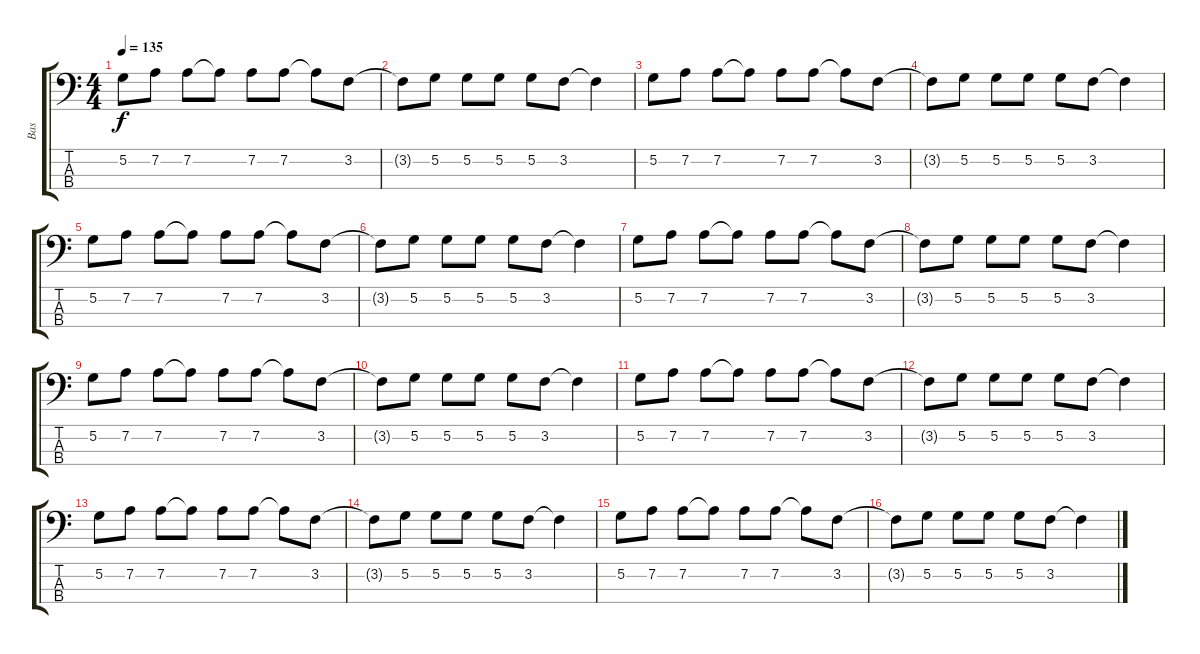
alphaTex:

\track ("Bas" "Bas") {instrument electricbassfinger}
\staff {score tabs}
\tuning (G2 D2 A1 E1) {hide}
\ts (4 4)
\tempo 135
\clef f4
\ks c
5.2.8{dy f} 7.2.8 7.2.8 7.2{t}.8 7.2.8 7.2.8 7.2{t}.8 3.2.8 |
3.2{t}.8 5.2.8 5.2.8 5.2.8 5.2.8 3.2.8 3.2{t}.4 |
5.2.8 7.2.8 7.2.8 7.2{t}.8 7.2.8 7.2.8 7.2{t}.8 3.2.8 |
3.2{t}.8 5.2.8 5.2.8 5.2.8 5.2.8 3.2.8 3.2{t}.4 |
5.2.8 7.2.8 7.2.8 7.2{t}.8 7.2.8 7.2.8 7.2{t}.8 3.2.8 |
3.2{t}.8 5.2.8 5.2.8 5.2.8 5.2.8 3.2.8 3.2{t}.4 |
5.2.8 7.2.8 7.2.8 7.2{t}.8 7.2.8 7.2.8 7.2{t}.8 3.2.8 |
3.2{t}.8 5.2.8 5.2.8 5.2.8 5.2.8 3.2.8 3.2{t}.4 |
5.2.8 7.2.8 7.2.8 7.2{t}.8 7.2.8 7.2.8 7.2{t}.8 3.2.8 |
3.2{t}.8 5.2.8 5.2.8 5.2.8 5.2.8 3.2.8 3.2{t}.4 |
5.2.8 7.2.8 7.2.8 7.2{t}.8 7.2.8 7.2.8 7.2{t}.8 3.2.8 |
3.2{t}.8 5.2.8 5.2.8 5.2.8 5.2.8 3.2.8 3.2{t}.4 |
5.2.8 7.2.8 7.2.8 7.2{t}.8 7.2.8 7.2.8 7.2{t}.8 3.2.8 |
3.2{t}.8 5.2.8 5.2.8 5.2.8 5.2.8 3.2.8 3.2{t}.4 |
5.2.8 7.2.8 7.2.8 7.2{t}.8 7.2.8 7.2.8 7.2{t}.8 3.2.8 |
3.2{t}.8 5.2.8 5.2.8 5.2.8 5.2.8 3.2.8 3.2{t}.4
